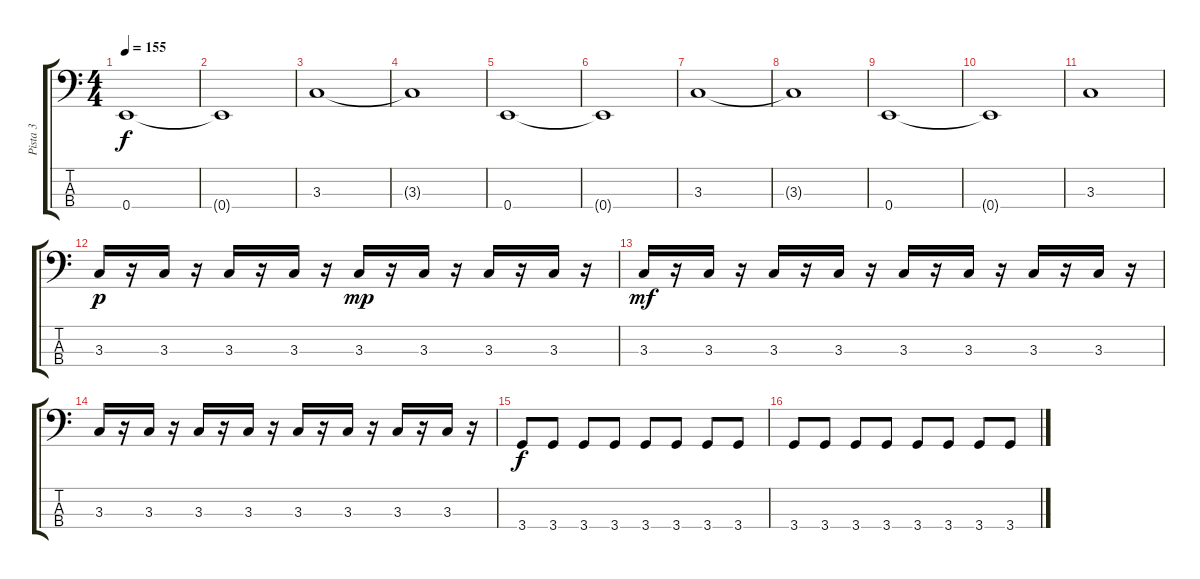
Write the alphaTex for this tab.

\track ("Pista 3" "Pista 3") {instrument electricbassfinger}
\staff {score tabs}
\tuning (G2 D2 A1 E1) {hide}
\ts (4 4)
\tempo 155
\clef f4
\ks c
0.4.1{dy f} |
0.4{t}.1 |
3.3.1 |
3.3{t}.1 |
0.4.1 |
0.4{t}.1 |
3.3.1 |
3.3{t}.1 |
0.4.1 |
0.4{t}.1 |
3.3.1 |
3.3.16{dy p} r.16 3.3.16 r.16 3.3.16 r.16 3.3.16 r.16 3.3.16{dy mp} r.16 3.3.16 r.16 3.3.16 r.16 3.3.16 r.16 |
3.3.16{dy mf} r.16 3.3.16 r.16 3.3.16 r.16 3.3.16 r.16 3.3.16 r.16 3.3.16 r.16 3.3.16 r.16 3.3.16 r.16 |
3.3.16 r.16 3.3.16 r.16 3.3.16 r.16 3.3.16 r.16 3.3.16 r.16 3.3.16 r.16 3.3.16 r.16 3.3.16 r.16 |
3.4.8{dy f instrument electricbasspick} 3.4.8 3.4.8 3.4.8 3.4.8 3.4.8 3.4.8 3.4.8 |
3.4.8 3.4.8 3.4.8 3.4.8 3.4.8 3.4.8 3.4.8 3.4.8
